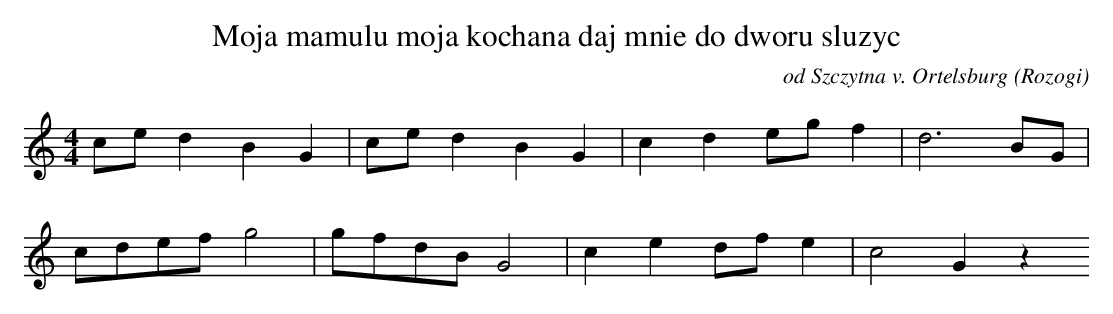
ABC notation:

X:1
T: Moja mamulu moja kochana daj mnie do dworu sluzyc
O: od Szczytna v. Ortelsburg (Rozogi)
M: 4/4
L: 1/8
K: C
ced2B2G2 | ced2B2G2 | c2d2egf2 | d6BG |
cdefg4 | gfdBG4 | c2e2dfe2 | c4G2z2
